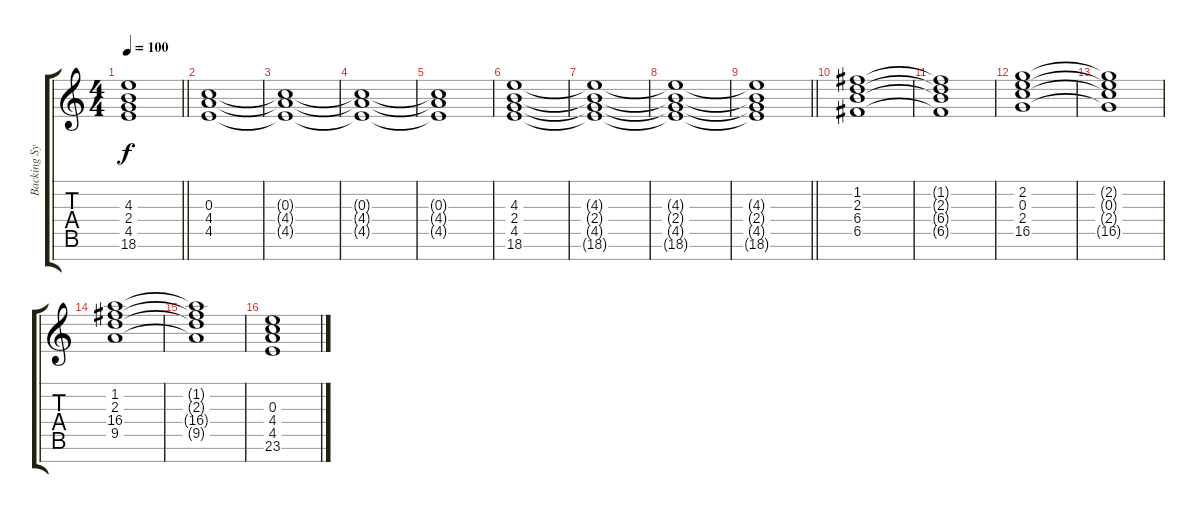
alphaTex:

\track ("Backing Synth" "Backing Sy") {instrument stringensemble2}
\staff {score tabs}
\tuning (C6 F5 C5 F4 C4 F3 A2) {hide}
\ts (4 4)
\tempo 100
\clef g2
\barLineRight lightlight
\ks c
(4.3{t} 2.4{t} 4.5{t} 18.6{t}).1{dy f volume 8} |
(0.3 4.4 4.5).1{volume 4} |
(0.3{t} 4.4{t} 4.5{t}).1 |
(0.3{t} 4.4{t} 4.5{t}).1 |
(0.3{t} 4.4{t} 4.5{t}).1{volume 8} |
(4.3 2.4 4.5 18.6).1{volume 4} |
(4.3{t} 2.4{t} 4.5{t} 18.6{t}).1 |
(4.3{t} 2.4{t} 4.5{t} 18.6{t}).1 |
\barLineRight lightlight
(4.3{t} 2.4{t} 4.5{t} 18.6{t}).1{volume 8} |
(1.2 2.3 6.4 6.5).1 |
(1.2{t} 2.3{t} 6.4{t} 6.5{t}).1 |
(2.2 0.3 2.4 16.5).1 |
(2.2{t} 0.3{t} 2.4{t} 16.5{t}).1 |
(1.2 2.3 16.4 9.5).1 |
(1.2{t} 2.3{t} 16.4{t} 9.5{t}).1 |
(0.3 4.4 4.5 23.6).1
